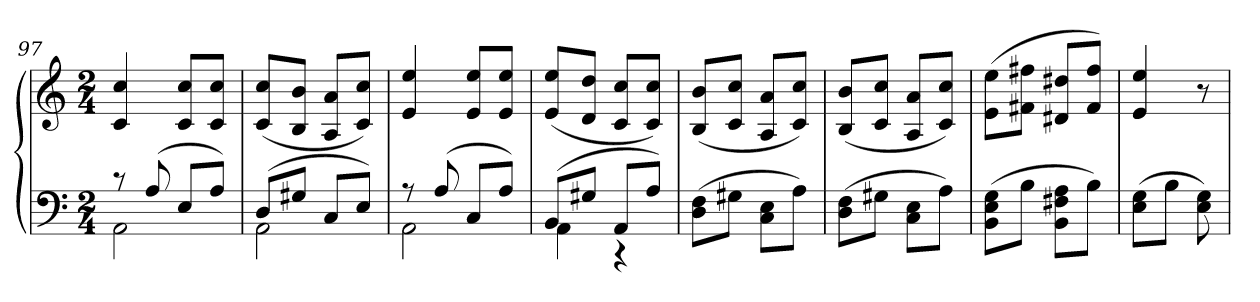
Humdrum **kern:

**kern	**kern
*part1	*part1
*staff2	*staff1
*clefF4	*clefG2
*k[]	*k[]
*a:	*a:
*M2/4	*M2/4
=97	=97
*^	*
8r	2AA	4c 4cc
(8A	.	.
8EL	.	8c 8ccL
8AJ)	.	8c 8ccJ
=98	=98	=98
(8DL	2AA	(8c 8ccL
8G#XJ	.	8B 8bJ
8CL	.	8A 8aL
8EJ)	.	8c 8ccJ)
=99	=99	=99
8r	2AA	4e 4ee
(8A	.	.
8CL	.	8e 8eeL
8AJ)	.	8e 8eeJ
=100	=100	=100
(8BBL	4AA	(8e 8eeL
8G#XJ	.	8d 8ddJ
8AAL	4r	8c 8ccL
8AJ)	.	8c 8ccJ)
*v	*v	*
=101	=101
(8D 8FL	(8B 8bL
8G#XJ	8c 8ccJ
8C 8EL	8A 8aL
8AJ)	8c 8ccJ)
=102	=102
(8D 8FL	(8B 8bL
8G#XJ	8c 8ccJ
8C 8EL	8A 8aL
8AJ)	8c 8ccJ)
=103	=103
(8BB 8E 8GL	(8e 8eeL
8BJ	8f#X 8ff#XJ
8BB 8F#X 8AL	8d#X 8dd#XL
8BJ)	8f# 8ff#J)
=104	=104
(8E 8GL	4e 4ee
8BJ	.
8E 8G)	8r
=	=
*-	*-
